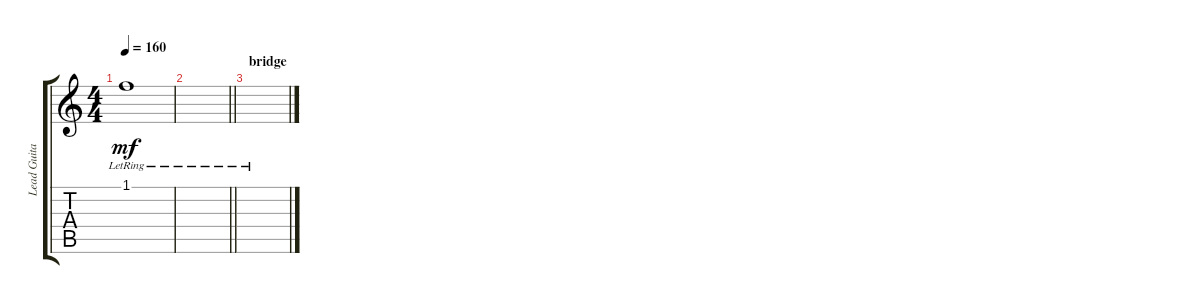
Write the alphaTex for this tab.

\track ("Lead Guitar 2" "Lead Guita") {instrument electricguitarclean}
\staff {score tabs}
\tuning (E4 B3 G3 D3 A2 E2) {hide}
\ts (4 4)
\tempo 160
\clef g2
\ks c
1.1{lr}.1{dy mf} |
\barLineRight lightlight
|
\section ("" "bridge")
